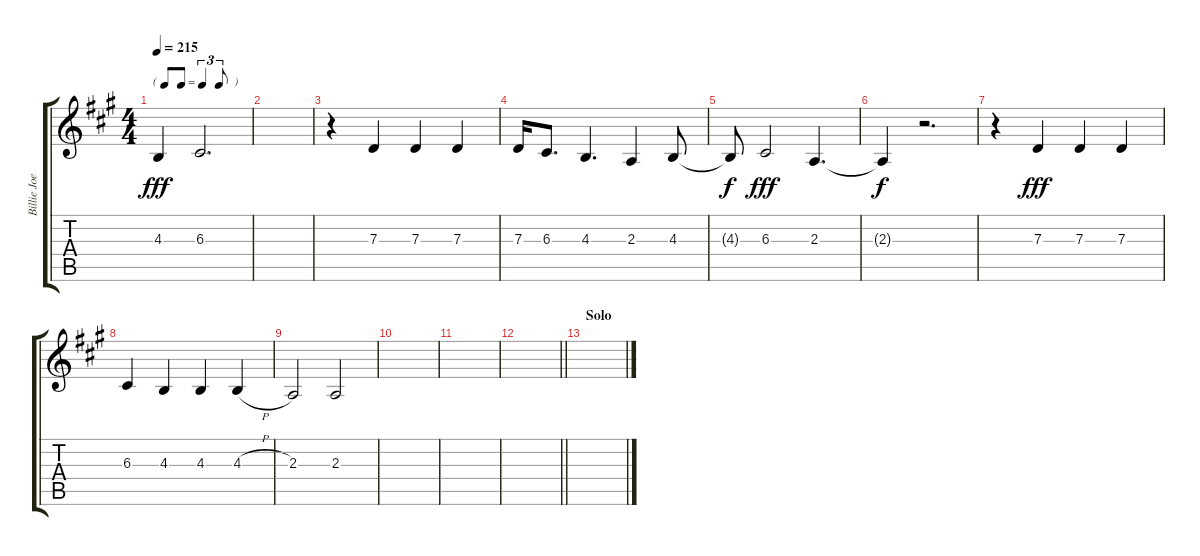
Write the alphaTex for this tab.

\track ("Billie Joe Vocals" "Billie Joe") {instrument lead2sawtooth}
\staff {score tabs}
\tuning (E4 B3 G3 D3 A2 E2) {hide}
\ts (4 4)
\tf triplet8th
\tempo 215
\clef g2
\ks a
4.3.4{dy fff} 6.3.2{d} |
|
r.4 7.3.4 7.3.4 7.3.4 |
7.3.16 6.3.8{d} 4.3.4{d} 2.3.4 4.3.8 |
4.3{t}.8{dy f} 6.3.2{dy fff} 2.3.4{d} |
2.3{t}.4{dy f} r.2{d} |
r.4 7.3.4{dy fff} 7.3.4 7.3.4 |
6.3.4 4.3.4 4.3.4 4.3{h}.4 |
2.3.2 2.3.2 |
|
|
\barLineRight lightlight
|
\section ("" "Solo")
